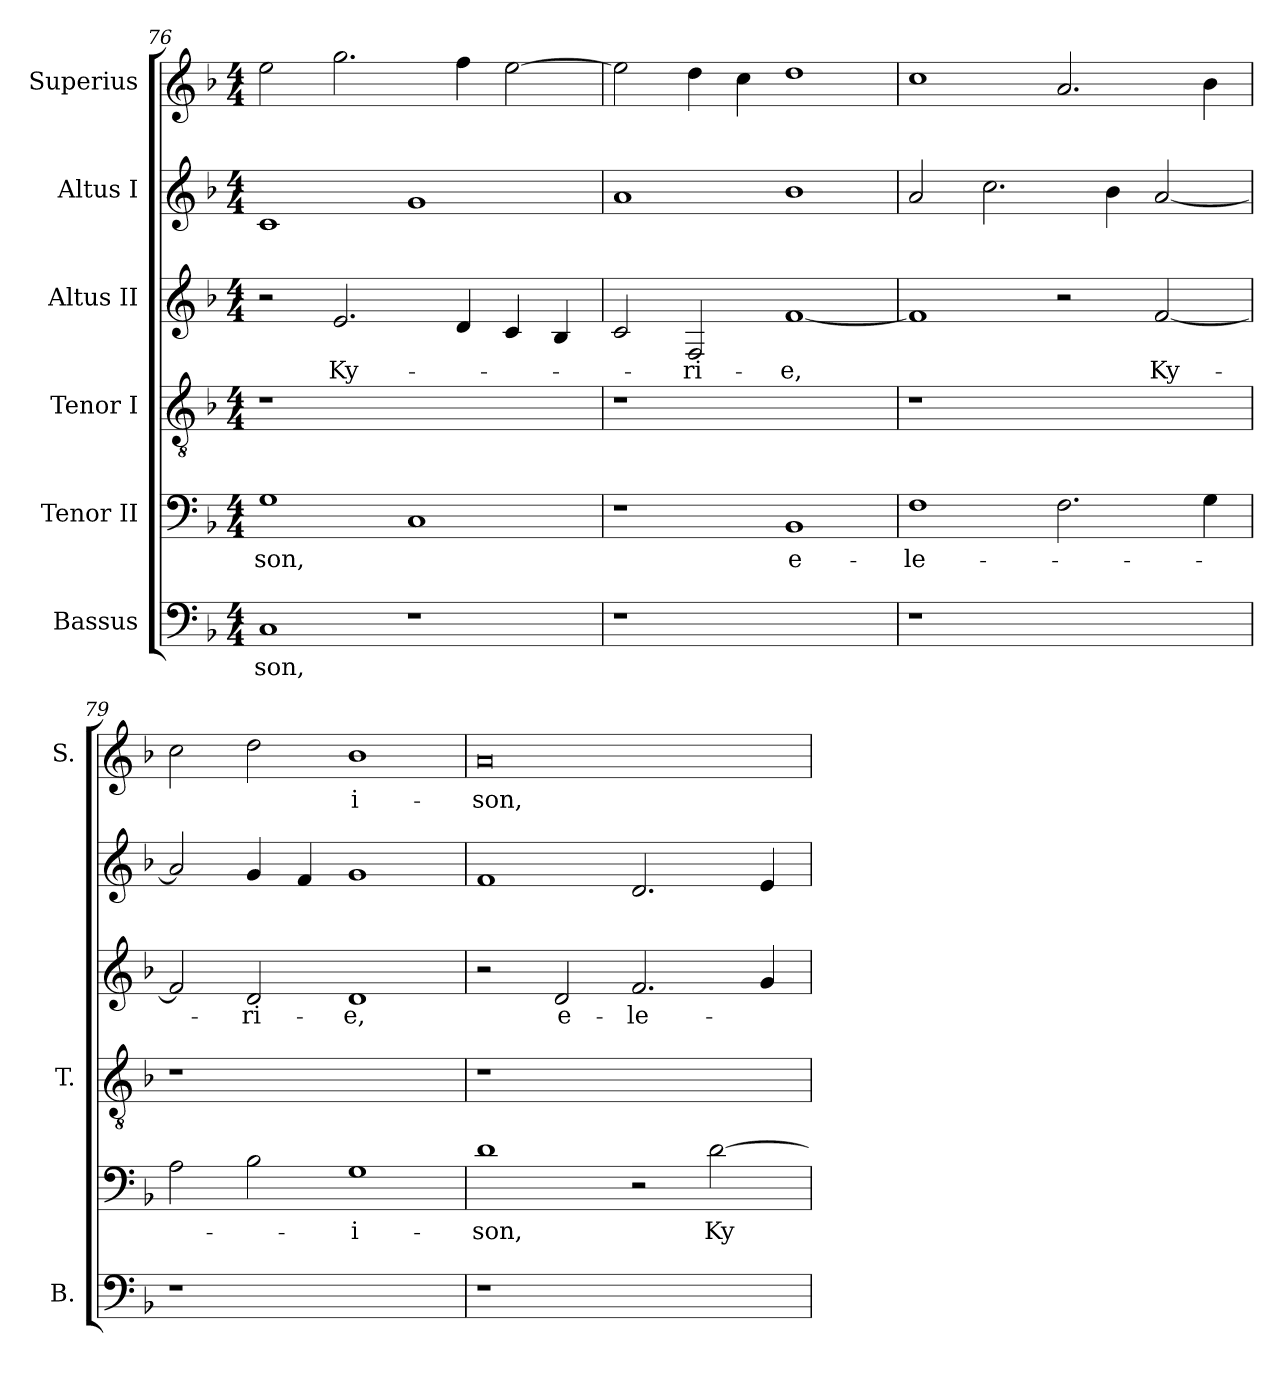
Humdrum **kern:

**kern	**text	**kern	**text	**kern	**kern	**text	**kern	**kern	**text
*part6	*part6	*part5	*part5	*part4	*part3	*part3	*part2	*part1	*part1
*staff6	*staff6	*staff5	*staff5	*staff4	*staff3	*staff3	*staff2	*staff1	*staff1
*I"Bassus	*	*I"Tenor II	*	*I"Tenor I	*I"Altus II	*	*I"Altus I	*I"Superius	*
*I'B.	*	*	*	*I'T.	*	*	*	*I'S.	*
*clefF4	*	*clefF4	*	*clefGv2	*clefG2	*	*clefG2	*clefG2	*
*	*	*	*	*ITrd7c12	*	*	*	*	*
*k[b-]	*	*k[b-]	*	*k[b-]	*k[b-]	*	*k[b-]	*k[b-]	*
*F:	*	*F:	*	*F:	*F:	*	*F:	*F:	*
*M4/4	*	*M4/4	*	*M4/4	*M4/4	*	*M4/4	*M4/4	*
=76	=76	=76	=76	=76	=76	=76	=76	=76	=76
!	!LO:LY:b:color=#000000	!	!	!	!	!	!	!	!
!	!	!	!LO:LY:b:color=#000000	!LO:N:vis=1	!	!	!	!	!
1Ci	-son,	1Gi	-son,	1r	2r	.	1ci	2eei\	.
!	!	!	!	!	!	!LO:LY:b:color=#000000	!	!	!
.	.	.	.	.	2.ei/	Ky-	.	2.ggi\	.
1r	.	1Ci	.	1ryy	.	.	1gi	.	.
.	.	.	.	.	4di/	.	.	4ffi\	.
.	.	.	.	.	4ci/	.	.	[>2eei\	.
.	.	.	.	.	4B-i/	.	.	.	.
=77	=77	=77	=77	=77	=77	=77	=77	=77	=77
!LO:N:vis=1	!	!	!	!LO:N:vis=1	!	!	!	!	!
1r	.	1r	.	1r	2ci/	.	1ai	2eei\]	.
!	!	!	!	!	!	!LO:LY:b:color=#000000	!	!	!
.	.	.	.	.	2Fi/	-ri-	.	4ddi\	.
.	.	.	.	.	.	.	.	4cci\	.
!	!	!	!LO:LY:b:color=#000000	!	!	!	!	!	!
!	!	!	!	!	!	!LO:LY:b:color=#000000	!	!	!
1ryy	.	1BB-i	e-	1ryy	[<1fi	-e,	1b-i	1ddi	.
=78	=78	=78	=78	=78	=78	=78	=78	=78	=78
!LO:N:vis=1	!	!	!	!	!	!	!	!	!
!	!	!	!LO:LY:b:color=#000000	!LO:N:vis=1	!	!	!	!	!
1r	.	1Fi	-le-	1r	1fi]	.	2ai/	1cci	.
.	.	.	.	.	.	.	2.cci\	.	.
1ryy	.	2.Fi\	.	1ryy	2r	.	.	2.ai/	.
.	.	.	.	.	.	.	4b-i\	.	.
!	!	!	!	!	!	!LO:LY:b:color=#000000	!	!	!
.	.	.	.	.	[<2fi/	Ky-	[<2ai/	.	.
.	.	4Gi\	.	.	.	.	.	4b-i\	.
!!LO:LB:g=z
=79	=79	=79	=79	=79	=79	=79	=79	=79	=79
!LO:N:vis=1	!	!	!	!LO:N:vis=1	!	!	!	!	!
1r	.	2Ai\	.	1r	2fi/]	.	2ai/]	2cci\	.
!	!	!	!	!	!	!LO:LY:b:color=#000000	!	!	!
.	.	2B-i\	.	.	2di/	-ri-	4gi/	2ddi\	.
.	.	.	.	.	.	.	4fi/	.	.
!	!	!	!LO:LY:b:color=#000000	!	!	!	!	!	!
!	!	!	!	!	!	!LO:LY:b:color=#000000	!	!	!
!	!	!	!	!	!	!	!	!	!LO:LY:b:color=#000000
1ryy	.	1Gi	-i-	1ryy	1di	-e,	1gi	1b-i	-i-
=80	=80	=80	=80	=80	=80	=80	=80	=80	=80
!LO:N:vis=1	!	!	!	!	!	!	!	!	!
!	!	!	!LO:LY:b:color=#000000	!LO:N:vis=1	!	!	!	!	!
!	!	!	!	!	!	!	!	!	!LO:LY:b:color=#000000
1r	.	1di	-son,	1r	2r	.	1fi	0ai	-son,
!	!	!	!	!	!	!LO:LY:b:color=#000000	!	!	!
.	.	.	.	.	2di/	e-	.	.	.
!	!	!	!	!	!	!LO:LY:b:color=#000000	!	!	!
1ryy	.	2r	.	1ryy	2.fi/	-le-	2.di/	.	.
!	!	!	!LO:LY:b:color=#000000	!	!	!	!	!	!
.	.	[>2di\	Ky-	.	.	.	.	.	.
.	.	.	.	.	4gi/	.	4ei/	.	.
=	=	=	=	=	=	=	=	=	=
*-	*-	*-	*-	*-	*-	*-	*-	*-	*-
